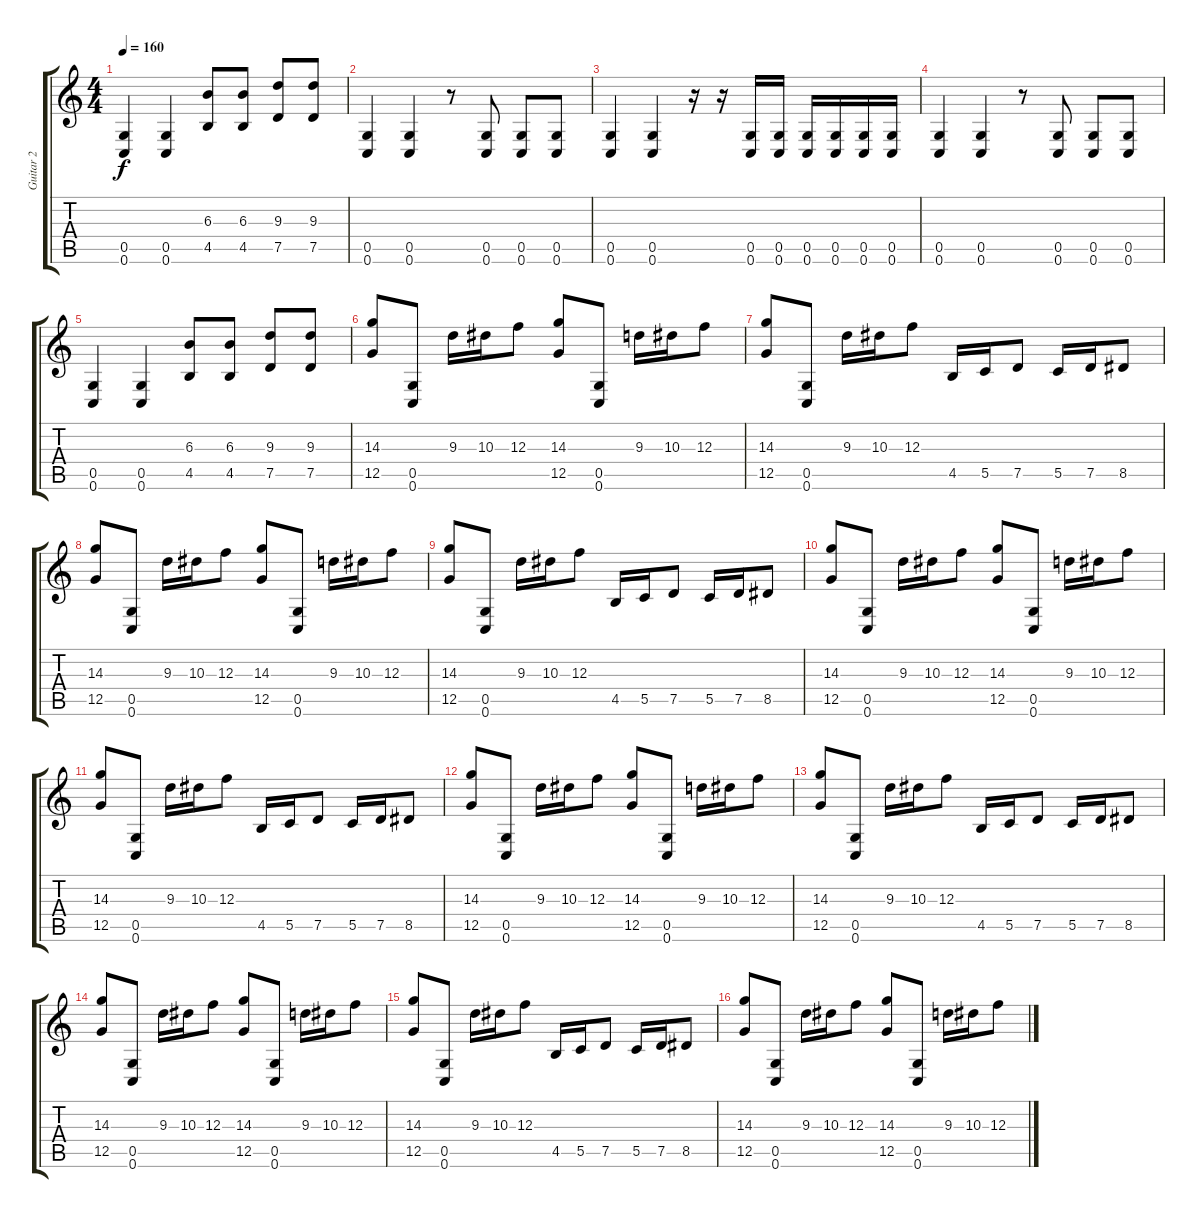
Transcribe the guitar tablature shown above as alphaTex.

\track ("Guitar 2" "Guitar 2") {instrument overdrivenguitar}
\staff {score tabs}
\tuning (D4 A3 F3 C3 G2 C2) {hide}
\ts (4 4)
\tempo 160
\clef g2
\ks c
(0.5 0.6).4{dy f} (0.5 0.6).4 (6.3 4.5).8 (6.3 4.5).8 (9.3 7.5).8 (9.3 7.5).8 |
(0.5 0.6).4 (0.5 0.6).4 r.8 (0.5 0.6).8 (0.5 0.6).8 (0.5 0.6).8 |
(0.5 0.6).4 (0.5 0.6).4 r.16 r.16 (0.5 0.6).16 (0.5 0.6).16 (0.5 0.6).16 (0.5 0.6).16 (0.5 0.6).16 (0.5 0.6).16 |
(0.5 0.6).4 (0.5 0.6).4 r.8 (0.5 0.6).8 (0.5 0.6).8 (0.5 0.6).8 |
(0.5 0.6).4 (0.5 0.6).4 (6.3 4.5).8 (6.3 4.5).8 (9.3 7.5).8 (9.3 7.5).8 |
(14.3 12.5).8 (0.5 0.6).8 9.3.16 10.3.16 12.3.8 (14.3 12.5).8 (0.5 0.6).8 9.3.16 10.3.16 12.3.8 |
(14.3 12.5).8 (0.5 0.6).8 9.3.16 10.3.16 12.3.8 4.5.16 5.5.16 7.5.8 5.5.16 7.5.16 8.5.8 |
(14.3 12.5).8 (0.5 0.6).8 9.3.16 10.3.16 12.3.8 (14.3 12.5).8 (0.5 0.6).8 9.3.16 10.3.16 12.3.8 |
(14.3 12.5).8 (0.5 0.6).8 9.3.16 10.3.16 12.3.8 4.5.16 5.5.16 7.5.8 5.5.16 7.5.16 8.5.8 |
(14.3 12.5).8 (0.5 0.6).8 9.3.16 10.3.16 12.3.8 (14.3 12.5).8 (0.5 0.6).8 9.3.16 10.3.16 12.3.8 |
(14.3 12.5).8 (0.5 0.6).8 9.3.16 10.3.16 12.3.8 4.5.16 5.5.16 7.5.8 5.5.16 7.5.16 8.5.8 |
(14.3 12.5).8 (0.5 0.6).8 9.3.16 10.3.16 12.3.8 (14.3 12.5).8 (0.5 0.6).8 9.3.16 10.3.16 12.3.8 |
(14.3 12.5).8 (0.5 0.6).8 9.3.16 10.3.16 12.3.8 4.5.16 5.5.16 7.5.8 5.5.16 7.5.16 8.5.8 |
(14.3 12.5).8 (0.5 0.6).8 9.3.16 10.3.16 12.3.8 (14.3 12.5).8 (0.5 0.6).8 9.3.16 10.3.16 12.3.8 |
(14.3 12.5).8 (0.5 0.6).8 9.3.16 10.3.16 12.3.8 4.5.16 5.5.16 7.5.8 5.5.16 7.5.16 8.5.8 |
(14.3 12.5).8 (0.5 0.6).8 9.3.16 10.3.16 12.3.8 (14.3 12.5).8 (0.5 0.6).8 9.3.16 10.3.16 12.3.8
